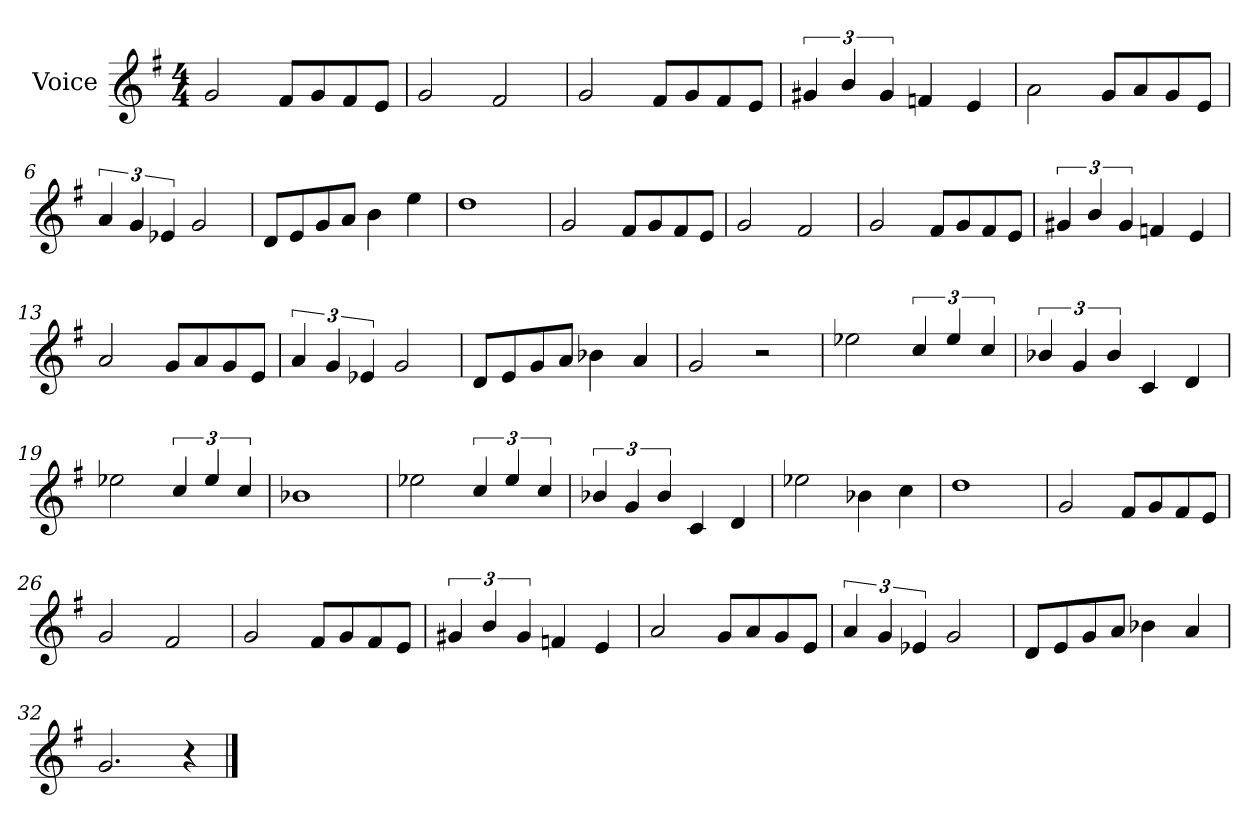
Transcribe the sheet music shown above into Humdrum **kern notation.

**kern
*part1
*staff1
*I"Voice
*clefG2
*k[f#]
*G:
*M4/4
=1
2g/
8f#/L
8g/
8f#/
8e/J
=2
2g/
2f#/
=3
2g/
8f#/L
8g/
8f#/
8e/J
=4
6g#X/
6b/
6g#/
4fn/
4e/
!!LO:LB:g=z
=5
2a\
8g/L
8a/
8g/
8e/J
=6
6a/
6g/
6e-X/
2g/
=7
8d/L
8e/
8g/
8a/J
4b\
4ee\
=8
1dd
!!LO:LB:g=z
=9
2g/
8f#/L
8g/
8f#/
8e/J
=10
2g/
2f#/
=11
2g/
8f#/L
8g/
8f#/
8e/J
=12
6g#X/
6b/
6g#/
4fn/
4e/
!!LO:LB:g=z
=13
2a/
8g/L
8a/
8g/
8e/J
=14
6a/
6g/
6e-X/
2g/
=15
8d/L
8e/
8g/
8a/J
4b-X\
4a/
=16
2g/
2r
!!LO:LB:g=z
=17
2ee-X\
6cc/
6ee-/
6cc/
=18
6b-X/
6g/
6b-/
4c/
4d/
=19
2ee-X\
6cc/
6ee-/
6cc/
=20
1b-X
!!LO:LB:g=z
=21
2ee-X\
6cc/
6ee-/
6cc/
=22
6b-X/
6g/
6b-/
4c/
4d/
=23
2ee-X\
4b-X\
4cc\
=24
1dd
!!LO:LB:g=z
=25
2g/
8f#/L
8g/
8f#/
8e/J
=26
2g/
2f#/
=27
2g/
8f#/L
8g/
8f#/
8e/J
=28
6g#X/
6b/
6g#/
4fn/
4e/
!!LO:LB:g=z
=29
2a/
8g/L
8a/
8g/
8e/J
=30
6a/
6g/
6e-X/
2g/
=31
8d/L
8e/
8g/
8a/J
4b-X\
4a/
=32
2.g/
4r
==
*-
